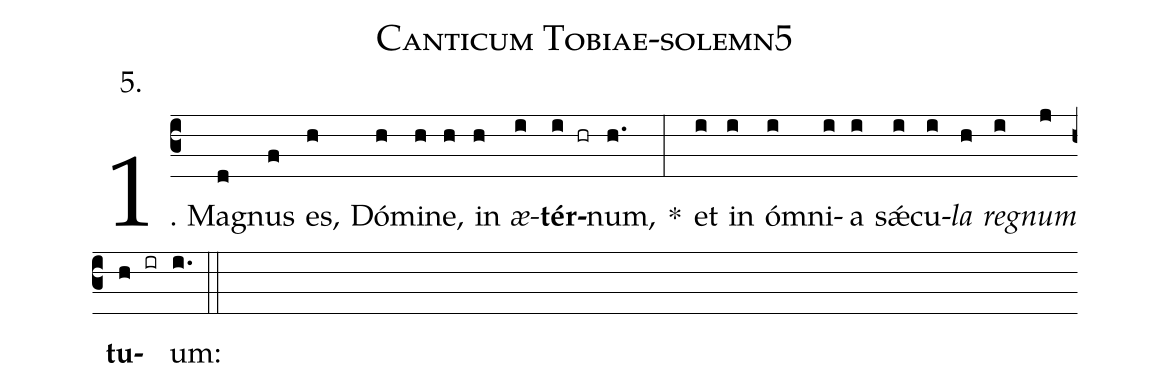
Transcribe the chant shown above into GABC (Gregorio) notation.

name: Canticum Tobiae-solemn5;
annotation: 5.;
%%
(c3)1. Ma(d)gnus(f) es,(h) Dó(h)mi(h)ne,(h) in(h) <i>æ</i>(i)<b>tér</b>(i hr)num,(h.) *(:) et(i) in(i) óm(i)ni(i)a(i) sǽ(i)cu(i)<i>la</i>(h) <i>re</i>(i)<i>gnum</i>(j) <b>tu</b>(h ir)um:(i.) (::)
